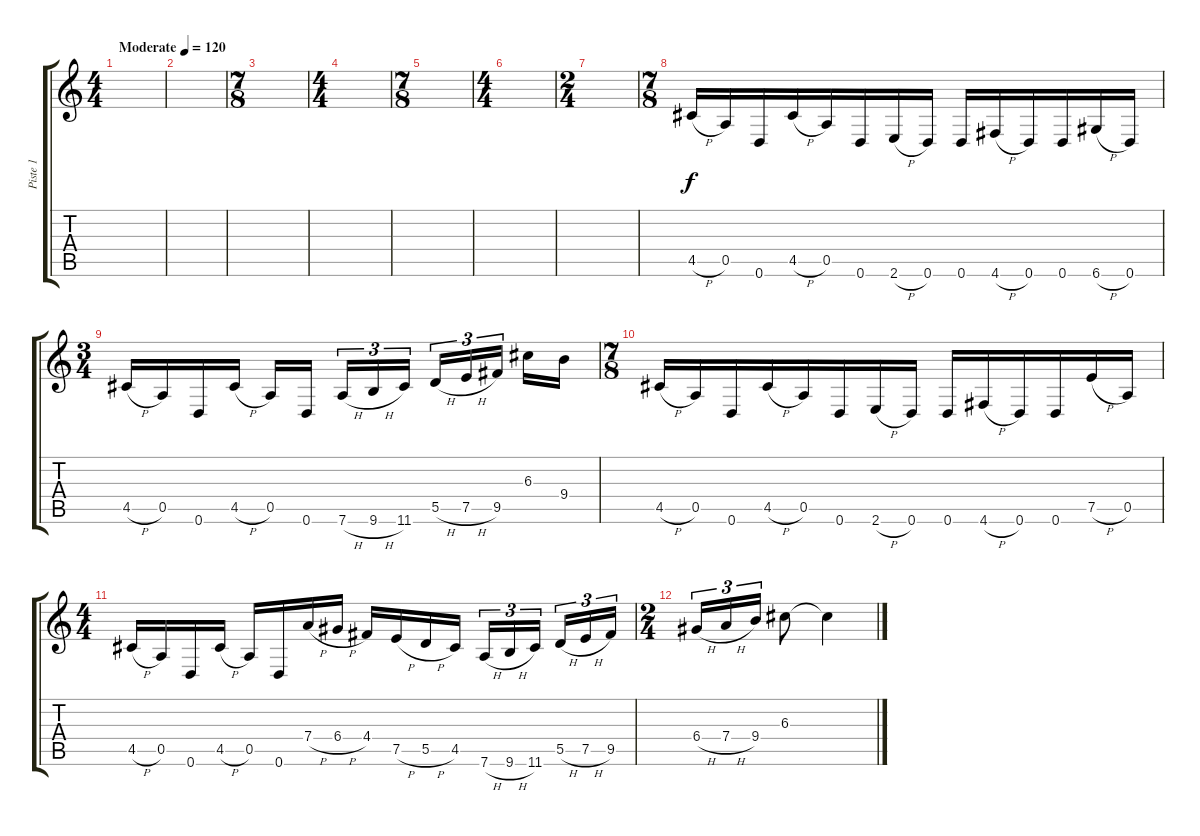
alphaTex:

\track ("Piste 1" "Piste 1") {instrument acousticguitarsteel}
\staff {score tabs}
\tuning (E4 B3 G3 D3 A2 D2) {hide}
\ts (4 4)
\tempo (120 "Moderate")
\clef g2
\ks c
|
|
\ts (7 8)
|
\ts (4 4)
|
\ts (7 8)
|
\ts (4 4)
|
\ts (2 4)
|
\ts (7 8)
4.5{h}.16 0.5.16 0.6.16 4.5{h}.16 0.5.16 0.6.16 2.6{h}.16 0.6.16 0.6.16 4.6{h}.16 0.6.16 0.6.16 6.6{h}.16 0.6.16 |
\ts (3 4)
4.5{h}.16 0.5.16 0.6.16 4.5{h}.16 0.5.16 0.6.16{beam splitsecondary} 7.6{h}.16{tu (3 2)} 9.6{h}.16{tu (3 2)} 11.6.16{tu (3 2)} 5.5{h}.16{tu (3 2)} 7.5{h}.16{tu (3 2)} 9.5.16{tu (3 2) beam splitsecondary} 6.3.16 9.4.16 |
\ts (7 8)
4.5{h}.16 0.5.16 0.6.16 4.5{h}.16 0.5.16 0.6.16 2.6{h}.16 0.6.16 0.6.16 4.6{h}.16 0.6.16 0.6.16 7.5{h}.16 0.5.16 |
\ts (4 4)
4.5{h}.16 0.5.16 0.6.16 4.5{h}.16 0.5.16 0.6.16 7.4{h}.16 6.4{h}.16 4.4.16 7.5{h}.16 5.5{h}.16 4.5.16 7.6{h}.16{tu (3 2)} 9.6{h}.16{tu (3 2)} 11.6.16{tu (3 2) beam splitsecondary} 5.5{h}.16{tu (3 2)} 7.5{h}.16{tu (3 2)} 9.5.16{tu (3 2)} |
\ts (2 4)
6.4{h}.16{tu (3 2)} 7.4{h}.16{tu (3 2)} 9.4.16{tu (3 2)} 6.3.8 6.3{t}.4
